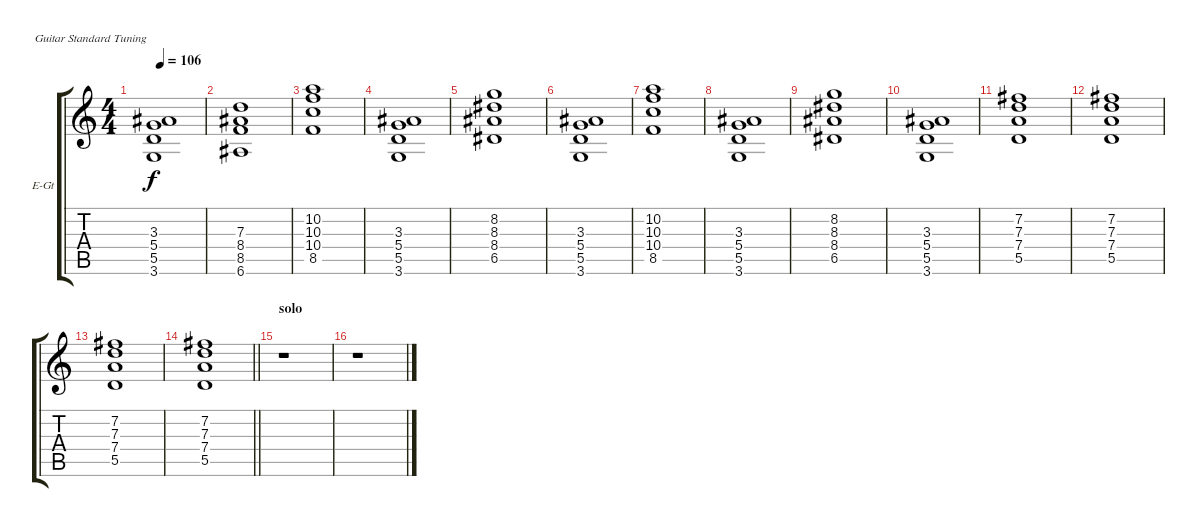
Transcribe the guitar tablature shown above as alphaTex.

\bracketExtendMode groupsimilarinstruments
\firstSystemTrackNameOrientation horizontal
\otherSystemsTrackNameOrientation horizontal
\track ("Guitar (chorus)" "E-Gt") {instrument overdrivenguitar}
\staff {score tabs}
\tuning (E4 B3 G3 D3 A2 E2)
\ts (4 4)
\tempo 106
\clef g2
\ks c
(3.3 5.4 5.5 3.6).1{dy f} |
(7.3 8.4 8.5 6.6).1 |
(10.2 10.3 10.4 8.5).1 |
(3.3 5.4 5.5 3.6).1 |
(8.2 8.3 8.4 6.5).1 |
(3.3 5.4 5.5 3.6).1 |
(10.2 10.3 10.4 8.5).1 |
(3.3 5.4 5.5 3.6).1 |
(8.2 8.3 8.4 6.5).1 |
(3.3 5.4 5.5 3.6).1 |
(7.2 7.3 7.4 5.5).1 |
(7.2 7.3 7.4 5.5).1 |
(7.2 7.3 7.4 5.5).1 |
\barLineRight lightlight
(7.2 7.3 7.4 5.5).1 |
\section ("" "solo")
r.1 |
r.1
